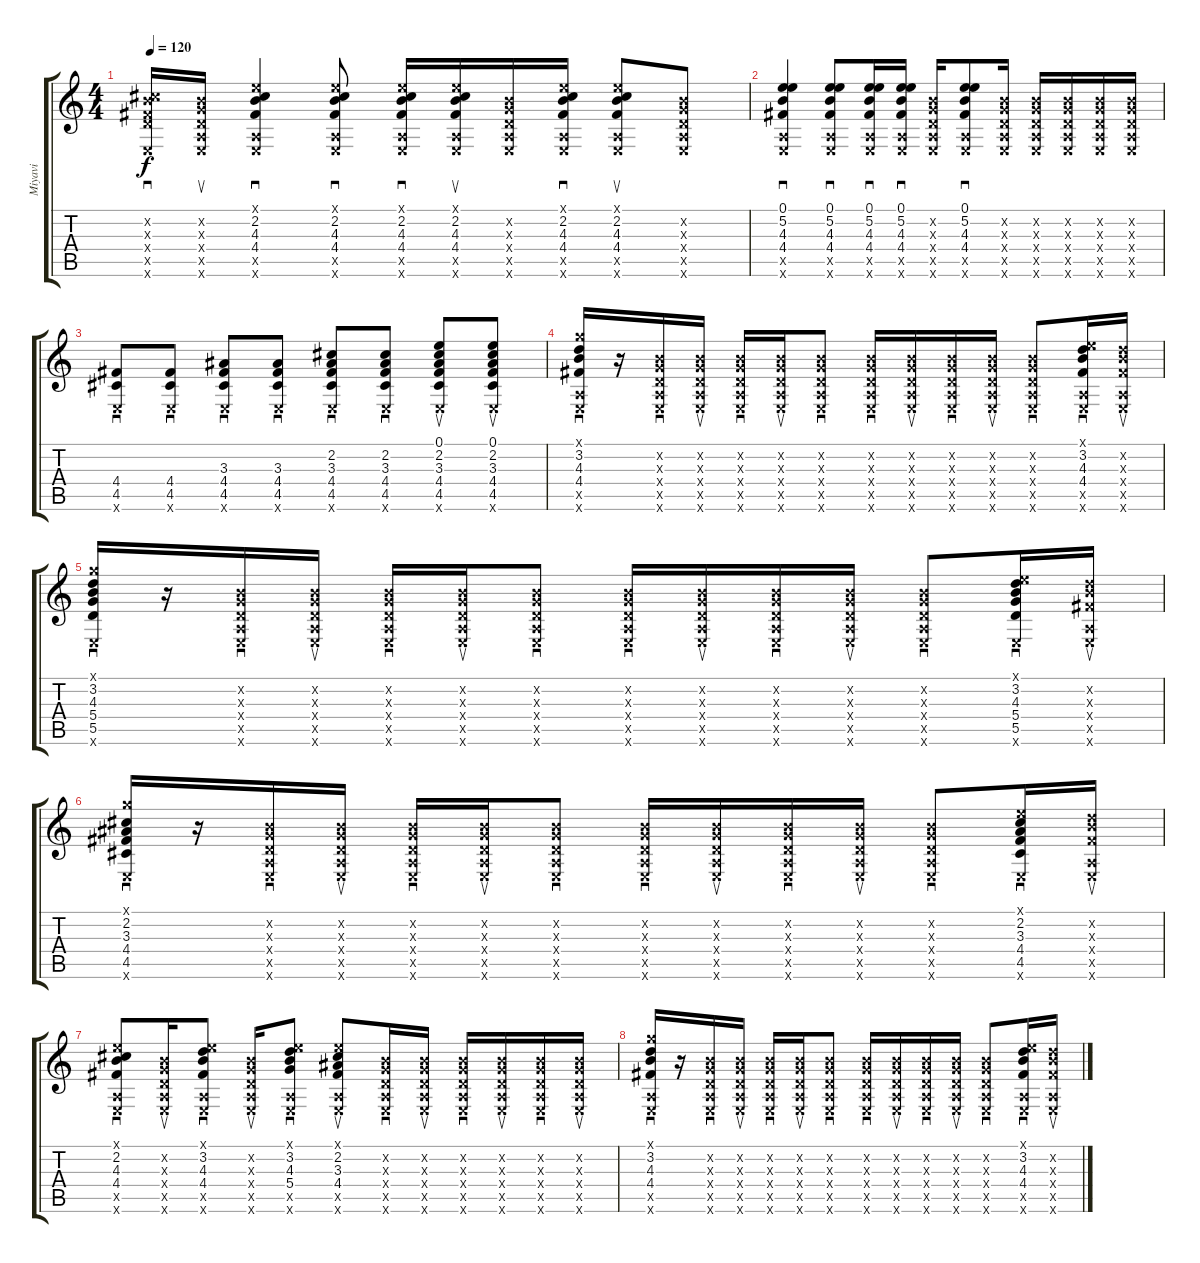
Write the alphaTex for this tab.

\track ("Miyavi" "Miyavi") {instrument acousticguitarsteel}
\staff {score tabs}
\tuning (E4 B3 G3 D3 A2 E2) {hide}
\ts (4 4)
\tempo 120
\clef g2
\ks c
(2.2{x} 4.3{x} 4.4{x} 5.5{x} 0.6{x}).16{sd dy f} (0.2{x} 0.3{x} 0.4{x} 0.5{x} 0.6{x}).16{su} (0.1{x} 2.2 4.3 4.4 0.5{x} 0.6{x}).4{sd} (0.1{x} 2.2 4.3 4.4 0.5{x} 0.6{x}).8{sd} (0.1{x} 2.2 4.3 4.4 0.5{x} 0.6{x}).16{sd} (0.1{x} 2.2 4.3 4.4 0.5{x} 0.6{x}).16{su} (0.2{x} 0.3{x} 0.4{x} 0.5{x} 0.6{x}).16 (0.1{x} 2.2 4.3 4.4 0.5{x} 0.6{x}).16{sd} (0.1{x} 2.2 4.3 4.4 0.5{x} 0.6{x}).8{su} (0.2{x} 0.3{x} 0.4{x} 0.5{x} 0.6{x}).8 |
(0.1 5.2 4.3 4.4 0.5{x} 0.6{x}).4{sd} (0.1 5.2 4.3 4.4 0.5{x} 0.6{x}).8{sd} (0.1 5.2 4.3 4.4 0.5{x} 0.6{x}).16{sd} (0.1 5.2 4.3 4.4 0.5{x} 0.6{x}).16{sd} (0.2{x} 0.3{x} 0.4{x} 0.5{x} 0.6{x}).16 (0.1 5.2 4.3 4.4 0.5{x} 0.6{x}).8{sd} (0.2{x} 0.3{x} 0.4{x} 0.5{x} 0.6{x}).16 (0.2{x} 0.3{x} 0.4{x} 0.5{x} 0.6{x}).16 (0.2{x} 0.3{x} 0.4{x} 0.5{x} 0.6{x}).16 (0.2{x} 0.3{x} 0.4{x} 0.5{x} 0.6{x}).16 (0.2{x} 0.3{x} 0.4{x} 0.5{x} 0.6{x}).16 |
(4.4 4.5 0.6{x}).8{sd} (4.4 4.5 0.6{x}).8{sd} (3.3 4.4 4.5 0.6{x}).8{sd} (3.3 4.4 4.5 0.6{x}).8{sd} (2.2 3.3 4.4 4.5 0.6{x}).8{sd} (2.2 3.3 4.4 4.5 0.6{x}).8{sd} (0.1 2.2 3.3 4.4 4.5 0.6{x}).8{su} (0.1 2.2 3.3 4.4 4.5 0.6{x}).8{su} |
(3.1{x} 3.2 4.3 4.4 0.5{x} 0.6{x}).16{sd} r.16 (0.2{x} 0.3{x} 0.4{x} 0.5{x} 0.6{x}).16{sd} (0.2{x} 0.3{x} 0.4{x} 0.5{x} 0.6{x}).16{su} (0.2{x} 0.3{x} 0.4{x} 0.5{x} 0.6{x}).16{sd} (0.2{x} 0.3{x} 0.4{x} 0.5{x} 0.6{x}).16{su} (0.2{x} 0.3{x} 0.4{x} 0.5{x} 0.6{x}).8{sd} (0.2{x} 0.3{x} 0.4{x} 0.5{x} 0.6{x}).16{sd} (0.2{x} 0.3{x} 0.4{x} 0.5{x} 0.6{x}).16{su} (0.2{x} 0.3{x} 0.4{x} 0.5{x} 0.6{x}).16{sd} (0.2{x} 0.3{x} 0.4{x} 0.5{x} 0.6{x}).16{su} (0.2{x} 0.3{x} 0.4{x} 0.5{x} 0.6{x}).8{sd} (0.1{x} 3.2 4.3 4.4 0.5{x} 0.6{x}).16{sd} (3.2{x} 4.3{x} 4.4{x} 0.5{x} 0.6{x}).16{su} |
(3.1{x} 3.2 4.3 5.4 5.5 0.6{x}).16{sd} r.16 (0.2{x} 0.3{x} 0.4{x} 0.5{x} 0.6{x}).16{sd} (0.2{x} 0.3{x} 0.4{x} 0.5{x} 0.6{x}).16{su} (0.2{x} 0.3{x} 0.4{x} 0.5{x} 0.6{x}).16{sd} (0.2{x} 0.3{x} 0.4{x} 0.5{x} 0.6{x}).16{su} (0.2{x} 0.3{x} 0.4{x} 0.5{x} 0.6{x}).8{sd} (0.2{x} 0.3{x} 0.4{x} 0.5{x} 0.6{x}).16{sd} (0.2{x} 0.3{x} 0.4{x} 0.5{x} 0.6{x}).16{su} (0.2{x} 0.3{x} 0.4{x} 0.5{x} 0.6{x}).16{sd} (0.2{x} 0.3{x} 0.4{x} 0.5{x} 0.6{x}).16{su} (0.2{x} 0.3{x} 0.4{x} 0.5{x} 0.6{x}).8{sd} (0.1{x} 3.2 4.3 5.4 5.5 0.6{x}).16{sd} (3.2{x} 4.3{x} 4.4{x} 0.5{x} 0.6{x}).16{su} |
(3.1{x} 2.2 3.3 4.4 4.5 0.6{x}).16{sd} r.16 (0.2{x} 0.3{x} 0.4{x} 0.5{x} 0.6{x}).16{sd} (0.2{x} 0.3{x} 0.4{x} 0.5{x} 0.6{x}).16{su} (0.2{x} 0.3{x} 0.4{x} 0.5{x} 0.6{x}).16{sd} (0.2{x} 0.3{x} 0.4{x} 0.5{x} 0.6{x}).16{su} (0.2{x} 0.3{x} 0.4{x} 0.5{x} 0.6{x}).8{sd} (0.2{x} 0.3{x} 0.4{x} 0.5{x} 0.6{x}).16{sd} (0.2{x} 0.3{x} 0.4{x} 0.5{x} 0.6{x}).16{su} (0.2{x} 0.3{x} 0.4{x} 0.5{x} 0.6{x}).16{sd} (0.2{x} 0.3{x} 0.4{x} 0.5{x} 0.6{x}).16{su} (0.2{x} 0.3{x} 0.4{x} 0.5{x} 0.6{x}).8{sd} (0.1{x} 2.2 3.3 4.4 4.5 0.6{x}).16{sd} (3.2{x} 4.3{x} 4.4{x} 0.5{x} 0.6{x}).16{su} |
(0.1{x} 2.2 4.3 4.4 0.5{x} 0.6{x}).8{sd} (0.2{x} 0.3{x} 0.4{x} 0.5{x} 0.6{x}).16{su} (0.1{x} 3.2 4.3 4.4 0.5{x} 0.6{x}).8{sd} (0.2{x} 0.3{x} 0.4{x} 0.5{x} 0.6{x}).16{su} (0.1{x} 3.2 4.3 5.4 0.5{x} 0.6{x}).8{sd} (0.1{x} 2.2 3.3 4.4 0.5{x} 0.6{x}).8{su} (0.2{x} 0.3{x} 0.4{x} 0.5{x} 0.6{x}).16{sd} (0.2{x} 0.3{x} 0.4{x} 0.5{x} 0.6{x}).16{su} (0.2{x} 0.3{x} 0.4{x} 0.5{x} 0.6{x}).16{sd} (0.2{x} 0.3{x} 0.4{x} 0.5{x} 0.6{x}).16{su} (0.2{x} 0.3{x} 0.4{x} 0.5{x} 0.6{x}).16{sd} (0.2{x} 0.3{x} 0.4{x} 0.5{x} 0.6{x}).16{su} |
(3.1{x} 3.2 4.3 4.4 0.5{x} 0.6{x}).16{sd} r.16 (0.2{x} 0.3{x} 0.4{x} 0.5{x} 0.6{x}).16{sd} (0.2{x} 0.3{x} 0.4{x} 0.5{x} 0.6{x}).16{su} (0.2{x} 0.3{x} 0.4{x} 0.5{x} 0.6{x}).16{sd} (0.2{x} 0.3{x} 0.4{x} 0.5{x} 0.6{x}).16{su} (0.2{x} 0.3{x} 0.4{x} 0.5{x} 0.6{x}).8{sd} (0.2{x} 0.3{x} 0.4{x} 0.5{x} 0.6{x}).16{sd} (0.2{x} 0.3{x} 0.4{x} 0.5{x} 0.6{x}).16{su} (0.2{x} 0.3{x} 0.4{x} 0.5{x} 0.6{x}).16{sd} (0.2{x} 0.3{x} 0.4{x} 0.5{x} 0.6{x}).16{su} (0.2{x} 0.3{x} 0.4{x} 0.5{x} 0.6{x}).8{sd} (0.1{x} 3.2 4.3 4.4 0.5{x} 0.6{x}).16{sd} (3.2{x} 4.3{x} 4.4{x} 0.5{x} 0.6{x}).16{su}
